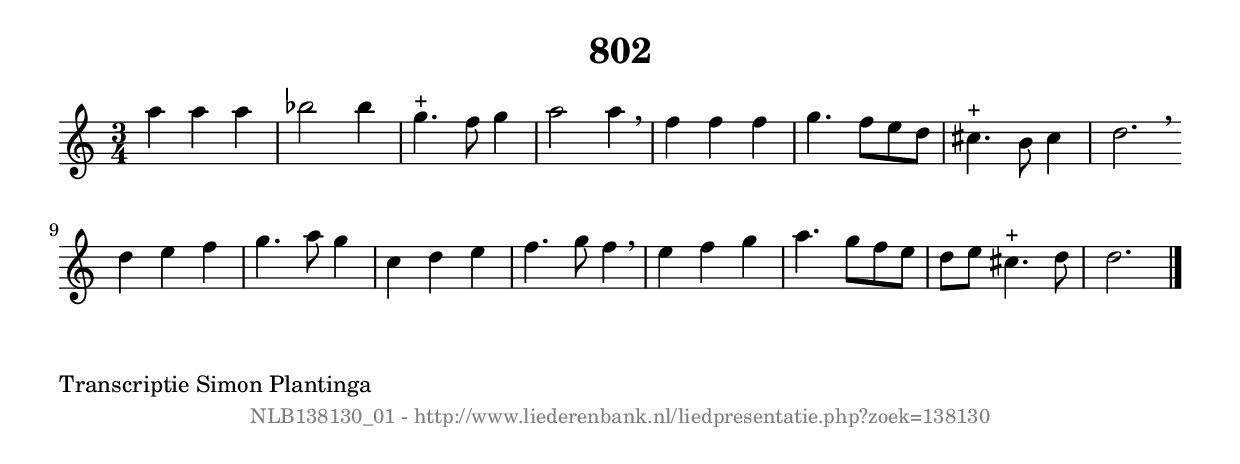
%
% produced by wce2krn 1.64 (7 June 2014)
%
\version"2.16"
#(append! paper-alist '(("long" . (cons (* 210 mm) (* 2000 mm)))))
#(set-default-paper-size "long")
sb = {\breathe}
mBreak = {\breathe }
bBreak = {\breathe }
x = {\once\override NoteHead #'style = #'cross }
gl=\glissando
itime={\override Staff.TimeSignature #'stencil = ##f }
ficta = {\once\set suggestAccidentals = ##t}
fine = {\once\override Score.RehearsalMark #'self-alignment-X = #1 \mark \markup {\italic{Fine}}}
dc = {\once\override Score.RehearsalMark #'self-alignment-X = #1 \mark \markup {\italic{D.C.}}}
dcf = {\once\override Score.RehearsalMark #'self-alignment-X = #1 \mark \markup {\italic{D.C. al Fine}}}
dcc = {\once\override Score.RehearsalMark #'self-alignment-X = #1 \mark \markup {\italic{D.C. al Coda}}}
ds = {\once\override Score.RehearsalMark #'self-alignment-X = #1 \mark \markup {\italic{D.S.}}}
dsf = {\once\override Score.RehearsalMark #'self-alignment-X = #1 \mark \markup {\italic{D.S. al Fine}}}
dsc = {\once\override Score.RehearsalMark #'self-alignment-X = #1 \mark \markup {\italic{D.S. al Coda}}}
pv = {\set Score.repeatCommands = #'((volta "1"))}
sv = {\set Score.repeatCommands = #'((volta "2"))}
tv = {\set Score.repeatCommands = #'((volta "3"))}
qv = {\set Score.repeatCommands = #'((volta "4"))}
xv = {\set Score.repeatCommands = #'((volta #f))}
\header{ tagline = ""
title = "802"
}
\score {{
\key d \dorian
\relative g'
{
\set melismaBusyProperties = #'()
\time 3/4
\tempo 4=120
\override Score.MetronomeMark #'transparent = ##t
\override Score.RehearsalMark #'break-visibility = #(vector #t #t #f)
a'4 a4 a4 | bes2 bes4 | g4.^"+" f8 g4 | a2 a4 \sb | f4 f4 f4 | g4. f8 e8 d8 | cis4.^"+" b8 cis4 | d2. \bar ":|:" \bBreak
d4 e4 f4 | g4. a8 g4 | c,4 d4 e4 | f4. g8 f4 \sb | e4 f4 g4 | a4. g8 f8 e8 | d8 e8 cis4.^"+" d8 | d2. \bar "|."
 }}
 \midi { }
 \layout {
            indent = 0.0\cm
}
}
\markup { \wordwrap-string #" 
Transcriptie Simon Plantinga
"}
\markup { \vspace #0 } \markup { \with-color #grey \fill-line { \center-column { \smaller "NLB138130_01 - http://www.liederenbank.nl/liedpresentatie.php?zoek=138130" } } }
